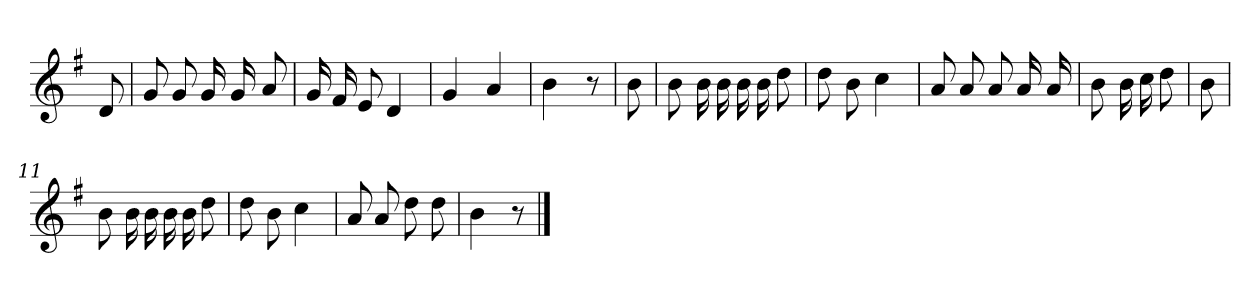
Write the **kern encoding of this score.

**kern
*part1
*staff1
*clefG2
*k[f#]
*G:
=
8d
=1
8g
8g
16g
16g
8a
=2
16g
16f#
8e
4d
=3
4g
4a
=4
4b
8r
=5
8b
=6
8b
16b
16b
16b
16b
8dd
=7
8dd
8b
4cc
=8
8a
8a
8a
16a
16a
=9
8b
16b
16cc
8dd
=10
8b
=11
8b
16b
16b
16b
16b
8dd
=12
8dd
8b
4cc
=13
8a
8a
8dd
8dd
=14
4b
8r
==
*-
